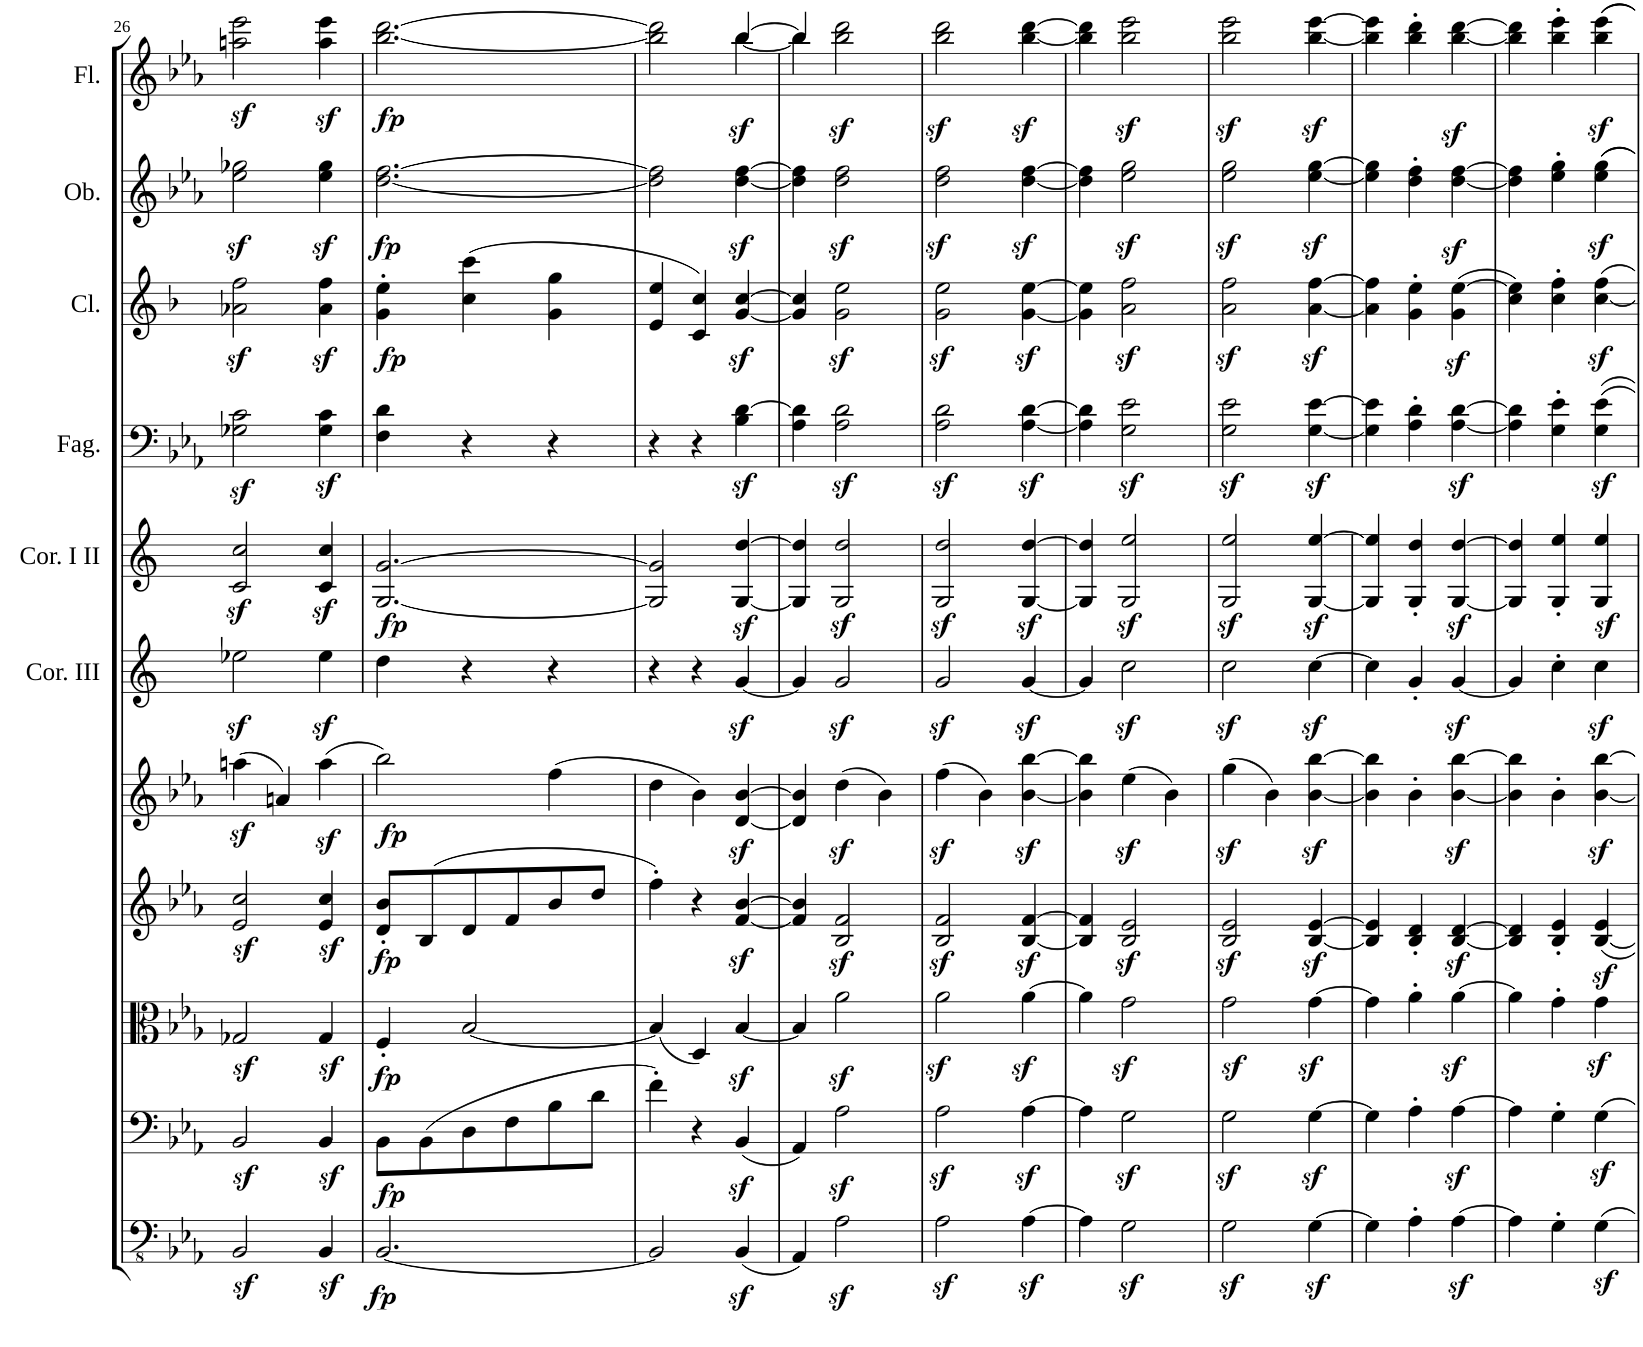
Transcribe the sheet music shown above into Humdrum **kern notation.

**kern	**dynam	**kern	**dynam	**kern	**dynam	**kern	**dynam	**kern	**dynam	**kern	**kern	**dynam	**kern	**kern	**dynam	**kern	**dynam	**kern	**dynam
*part11	*part11	*part10	*part10	*part9	*part9	*part8	*part8	*part7	*part7	*part6	*part5	*part5	*part4	*part3	*part3	*part2	*part2	*part1	*part1
*staff11	*staff11	*staff10	*staff10	*staff9	*staff9	*staff8	*staff8	*staff7	*staff7	*staff6	*staff5	*staff5	*staff4	*staff3	*staff3	*staff2	*staff2	*staff1	*staff1
*I"Basso	*	*I"Violoncello	*	*I"Viola	*	*I"Violino II	*	*I"Violino I	*	*I"Corno in Es III	*I"Corni in Es I II	*	*I"Fagotti	*I"Clarinetti in B	*	*I"Oboi	*	*I"Flauti	*
*	*	*	*	*	*	*	*	*	*	*I'Cor. III	*I'Cor. I II	*	*I'Fag.	*I'Cl.	*	*I'Ob.	*	*I'Fl.	*
!!LO:PB:g=z
*clefFv4	*	*clefF4	*	*clefC3	*	*clefG2	*	*clefG2	*	*clefG2	*clefG2	*	*clefF4	*clefG2	*	*clefG2	*	*clefG2	*
*	*	*	*	*	*	*	*	*	*	*Trd5c9	*Trd5c9	*	*	*Trd1c2	*	*	*	*	*
*k[b-e-a-]	*	*k[b-e-a-]	*	*k[b-e-a-]	*	*k[b-e-a-]	*	*k[b-e-a-]	*	*k[]	*k[]	*	*k[b-e-a-]	*k[b-]	*	*k[b-e-a-]	*	*k[b-e-a-]	*
*M3/4	*	*M3/4	*	*M3/4	*	*M3/4	*	*M3/4	*	*M3/4	*M3/4	*	*M3/4	*M3/4	*	*M3/4	*	*M3/4	*
=26	=26	=26	=26	=26	=26	=26	=26	=26	=26	=26	=26	=26	=26	=26	=26	=26	=26	=26	=26
2BBB-z<^/	.	2BB-z<^/	.	2G-Xz<^/	.	2e-/z<^ 2cc/z<^	.	(4aanz<^\	.	2ee-Xz<^\	2c/z<^ 2cc/z<^	.	2G-X\z<^ 2c\z<^	2a-X\z<^ 2ff\z<^	.	2ee-\z<^ 2gg-X\z<^	.	2aan\z<^ 2eee-\z<^	.
.	.	.	.	.	.	.	.	4an/)	.	.	.	.	.	.	.	.	.	.	.
4BBB-z<^/	.	4BB-z<^/	.	4G-z<^/	.	4e-/z<^ 4cc/z<^	.	(4aaz<^\	.	4ee-z<^\	4c/z<^ 4cc/z<^	.	4G-\z<^ 4c\z<^	4a-\z<^ 4ff\z<^	.	4ee-\z<^ 4gg-\z<^	.	4aa\z<^ 4eee-\z<^	.
=27	=27	=27	=27	=27	=27	=27	=27	=27	=27	=27	=27	=27	=27	=27	=27	=27	=27	=27	=27
!	!LO:DY:b	!	!LO:DY:b	!	!LO:DY:b	!	!LO:DY:b	!	!LO:DY:b	!	!	!LO:DY:b	!	!	!LO:DY:b	!	!LO:DY:b	!	!LO:DY:b
[2.BBB-/	fp	8BB-\L	fp	4F'/	fp	8d/' 8b-/'L	fp	2bb-\)	fp	4dd\	[2.G/ [2.g/	fp	4F\ 4d\	4g\' 4ee\'	fp	[2.dd\ [2.ff\	fp	[2.bb-\ [2.ddd\	fp
.	.	(8BB-\	.	.	.	(8B-/	.	.	.	.	.	.	.	.	.	.	.	.	.
.	.	8D\	.	[2B-/	.	8d/	.	.	.	4r	.	.	4r	(4cc\ 4ccc\	.	.	.	.	.
.	.	8F\	.	.	.	8f/	.	.	.	.	.	.	.	.	.	.	.	.	.
.	.	8B-\	.	.	.	8b-/	.	(4ff\	.	4r	.	.	4r	4g\ 4gg\	.	.	.	.	.
.	.	8d\J	.	.	.	8dd/J	.	.	.	.	.	.	.	.	.	.	.	.	.
=28	=28	=28	=28	=28	=28	=28	=28	=28	=28	=28	=28	=28	=28	=28	=28	=28	=28	=28	=28
*	*	*	*	*	*	*	*	*	*	*	*	*	*	*	*	*	*	*^	*
2BBB-/]	.	4f'\)	.	(4B-/]	.	4ff'\)	.	4dd\	.	4r	2G/] 2g/]	.	4r	4e/ 4ee/	.	2dd\] 2ff\]	.	2bb-\] 2ddd\]	2ryy	.
.	.	4r	.	4D/)	.	4r	.	4b-\)	.	4r	.	.	4r	4c/ 4cc/)	.	.	.	.	.	.
!	!	!	!	!	!	!	!	!	!	!	!	!	!	!	!	!	!	!	!	!LO:DY:b
(4BBB-z<^/	.	(4BB-z<^/	.	[4B-z<^/	.	[4f/z<^ [4b-/z<^	.	[4d/z<^ [4b-/z<^	.	[4gz<^/	[4G/z<^ [4dd/z<^	.	4B-\z<^ [4d\z<^	[4g/z<^ [4cc/z<^	.	[4dd\z<^ [4ff\z<^	.	[4bb-^/	[4bb-^\	sf
=29	=29	=29	=29	=29	=29	=29	=29	=29	=29	=29	=29	=29	=29	=29	=29	=29	=29	=29	=29	=29
4AAA-/)	.	4AA-/)	.	4B-/]	.	4f/] 4b-/]	.	4d/] 4b-/]	.	4g/]	4G/] 4dd/]	.	4A-\ 4d\]	4g/] 4cc/]	.	4dd\] 4ff\]	.	4bb-/]	4bb-\]	.
!	!	!	!	!	!	!	!	!	!	!	!	!	!	!	!	!	!	!	!	!LO:DY:b
2AA-z<^\	.	2A-z<^\	.	2a-z<^\	.	2B-/z<^ 2f/z<^	.	(4ddz<^\	.	2gz<^/	2G/z<^ 2dd/z<^	.	2A-\z<^ 2d\z<^	2g\z<^ 2ee\z<^	.	2dd\z<^ 2ff\z<^	.	2bb-\^ 2ddd\^	2ryy	sf
.	.	.	.	.	.	.	.	4b-\)	.	.	.	.	.	.	.	.	.	.	.	.
*	*	*	*	*	*	*	*	*	*	*	*	*	*	*	*	*	*	*v	*v	*
=30	=30	=30	=30	=30	=30	=30	=30	=30	=30	=30	=30	=30	=30	=30	=30	=30	=30	=30	=30
2AA-z<^\	.	2A-z<^\	.	2a-z<^\	.	2B-/z<^ 2f/z<^	.	(4ffz<^\	.	2gz<^/	2G/z<^ 2dd/z<^	.	2A-\z<^ 2d\z<^	2g\z<^ 2ee\z<^	.	2dd\z<^ 2ff\z<^	.	2bb-\z<^ 2ddd\z<^	.
.	.	.	.	.	.	.	.	4b-\)	.	.	.	.	.	.	.	.	.	.	.
[4AA-z<^\	.	[4A-z<^\	.	[4a-z<^\	.	[4B-/z<^ [4f/z<^	.	[4b-\z<^ [4bb-\z<^	.	[4gz<^/	[4G/z<^ [4dd/z<^	.	[4A-\z<^ [4d\z<^	[4g\z<^ [4ee\z<^	.	[4dd\z<^ [4ff\z<^	.	[4bb-\z<^ [4ddd\z<^	.
=31	=31	=31	=31	=31	=31	=31	=31	=31	=31	=31	=31	=31	=31	=31	=31	=31	=31	=31	=31
4AA-\]	.	4A-\]	.	4a-\]	.	4B-/] 4f/]	.	4b-\] 4bb-\]	.	4g/]	4G/] 4dd/]	.	4A-\] 4d\]	4g\] 4ee\]	.	4dd\] 4ff\]	.	4bb-\] 4ddd\]	.
2GGz<^\	.	2Gz<^\	.	2gz<^\	.	2B-/z<^ 2e-/z<^	.	(4ee-z<^\	.	2ccz<^\	2G/z<^ 2ee/z<^	.	2G\z<^ 2e-\z<^	2a\z<^ 2ff\z<^	.	2ee-\z<^ 2gg\z<^	.	2bb-\z<^ 2eee-\z<^	.
.	.	.	.	.	.	.	.	4b-\)	.	.	.	.	.	.	.	.	.	.	.
=32	=32	=32	=32	=32	=32	=32	=32	=32	=32	=32	=32	=32	=32	=32	=32	=32	=32	=32	=32
2GGz<^\	.	2Gz<^\	.	2gz<^\	.	2B-/z<^ 2e-/z<^	.	(4ggz<^\	.	2ccz<^\	2G/z<^ 2ee/z<^	.	2G\z<^ 2e-\z<^	2a\z<^ 2ff\z<^	.	2ee-\z<^ 2gg\z<^	.	2bb-\z<^ 2eee-\z<^	.
.	.	.	.	.	.	.	.	4b-\)	.	.	.	.	.	.	.	.	.	.	.
[4GGz<^\	.	[4Gz<^\	.	[4gz<^\	.	[4B-/z<^ [4e-/z<^	.	[4b-\z<^ [4bb-\z<^	.	[4ccz<^\	[4G/z<^ [4ee/z<^	.	[4G\z<^ [4e-\z<^	[4a\z<^ [4ff\z<^	.	[4ee-\z<^ [4gg\z<^	.	[4bb-\z<^ [4eee-\z<^	.
=33	=33	=33	=33	=33	=33	=33	=33	=33	=33	=33	=33	=33	=33	=33	=33	=33	=33	=33	=33
4GG\]	.	4G\]	.	4g\]	.	4B-/] 4e-/]	.	4b-\] 4bb-\]	.	4cc\]	4G/] 4ee/]	.	4G\] 4e-\]	4a\] 4ff\]	.	4ee-\] 4gg\]	.	4bb-\] 4eee-\]	.
4AA-'\	.	4A-'\	.	4a-'\	.	4B-/' 4d/'	.	4b-'\	.	4g'/	4G/' 4dd/'	.	4A-\' 4d\'	4g\' 4ee\'	.	4dd\' 4ff\'	.	4bb-\' 4ddd\'	.
[4AA-z<^\	.	[4A-z<^\	.	[4a-z<^\	.	[4B-/z<^ [4d/z<^	.	[4b-\z<^ [4bb-\z<^	.	[4gz<^/	[4G/z<^ [4dd/z<^	.	[4A-\z<^ [4d\z<^	(4g\z<^ [4ee\z<^	.	[4dd\z<^ [4ff\z<^	.	[4bb-\z<^ [4ddd\z<^	.
=34	=34	=34	=34	=34	=34	=34	=34	=34	=34	=34	=34	=34	=34	=34	=34	=34	=34	=34	=34
4AA-\]	.	4A-\]	.	4a-\]	.	4B-/] 4d/]	.	4b-\] 4bb-\]	.	4g/]	4G/] 4dd/]	.	4A-\] 4d\]	4cc\ 4ee\])	.	4dd\] 4ff\]	.	4bb-\] 4ddd\]	.
4GG'\	.	4G'\	.	4g'\	.	4B-/' 4e-/'	.	4b-'\	.	4cc'\	4G/' 4ee/'	.	4G\' 4e-\'	4cc\' 4ff\'	.	4ee-\' 4gg\'	.	4bb-\' 4eee-\'	.
4GGz<^\	.	4Gz<^\	.	4gz<^\	.	[4B-/z< 4e-/z<	.	[4b-\z<^ [4bb-\z<^	.	4ccz<^\	4G/z<^ 4ee/z<^	.	4G\z<^ 4e-\z<^	[4cc\z<^ 4ff\z<^	.	4ee-\z<^ 4gg\z<^	.	4bb-\z<^ 4eee-\z<^	.
=	=	=	=	=	=	=	=	=	=	=	=	=	=	=	=	=	=	=	=
*-	*-	*-	*-	*-	*-	*-	*-	*-	*-	*-	*-	*-	*-	*-	*-	*-	*-	*-	*-
